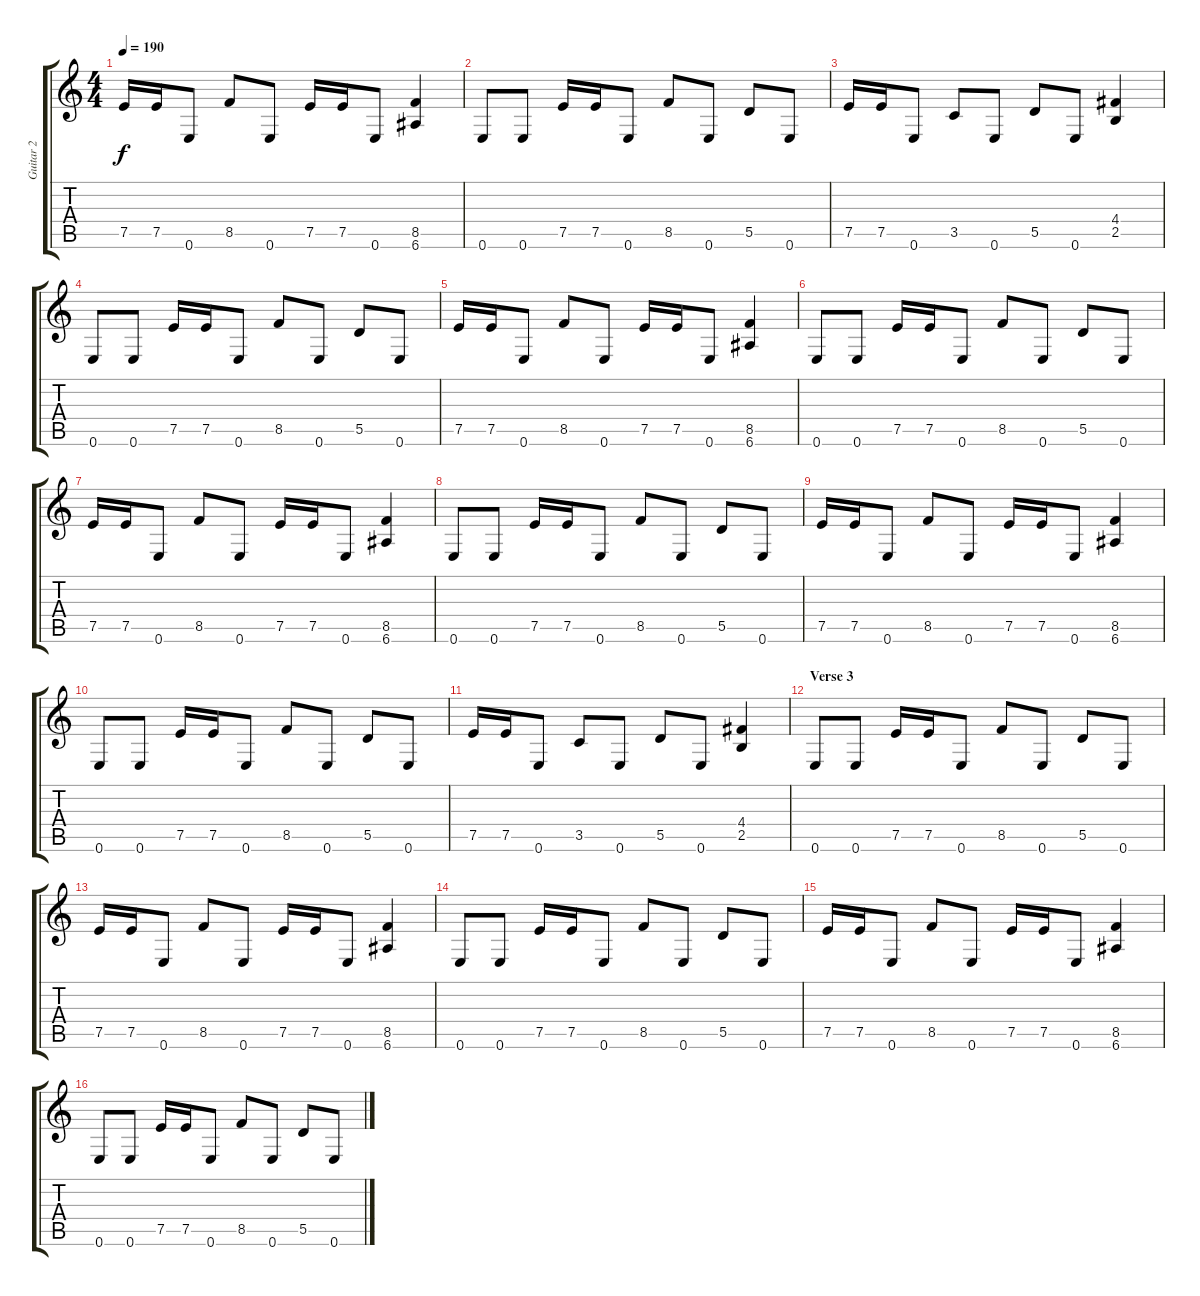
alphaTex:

\track ("Guitar 2" "Guitar 2") {instrument distortionguitar}
\staff {score tabs}
\tuning (E4 B3 G3 D3 A2 E2) {hide}
\ts (4 4)
\tempo 190
\clef g2
\ks c
7.5.16{dy f} 7.5.16 0.6.8 8.5.8 0.6.8 7.5.16 7.5.16 0.6.8 (8.5 6.6).4 |
0.6.8 0.6.8 7.5.16 7.5.16 0.6.8 8.5.8 0.6.8 5.5.8 0.6.8 |
7.5.16 7.5.16 0.6.8 3.5.8 0.6.8 5.5.8 0.6.8 (4.4 2.5).4 |
0.6.8 0.6.8 7.5.16 7.5.16 0.6.8 8.5.8 0.6.8 5.5.8 0.6.8 |
7.5.16 7.5.16 0.6.8 8.5.8 0.6.8 7.5.16 7.5.16 0.6.8 (8.5 6.6).4 |
0.6.8 0.6.8 7.5.16 7.5.16 0.6.8 8.5.8 0.6.8 5.5.8 0.6.8 |
7.5.16 7.5.16 0.6.8 8.5.8 0.6.8 7.5.16 7.5.16 0.6.8 (8.5 6.6).4 |
0.6.8 0.6.8 7.5.16 7.5.16 0.6.8 8.5.8 0.6.8 5.5.8 0.6.8 |
7.5.16 7.5.16 0.6.8 8.5.8 0.6.8 7.5.16 7.5.16 0.6.8 (8.5 6.6).4 |
0.6.8 0.6.8 7.5.16 7.5.16 0.6.8 8.5.8 0.6.8 5.5.8 0.6.8 |
7.5.16 7.5.16 0.6.8 3.5.8 0.6.8 5.5.8 0.6.8 (4.4 2.5).4 |
\section ("" "Verse 3")
0.6.8 0.6.8 7.5.16 7.5.16 0.6.8 8.5.8 0.6.8 5.5.8 0.6.8 |
7.5.16 7.5.16 0.6.8 8.5.8 0.6.8 7.5.16 7.5.16 0.6.8 (8.5 6.6).4 |
0.6.8 0.6.8 7.5.16 7.5.16 0.6.8 8.5.8 0.6.8 5.5.8 0.6.8 |
7.5.16 7.5.16 0.6.8 8.5.8 0.6.8 7.5.16 7.5.16 0.6.8 (8.5 6.6).4 |
0.6.8 0.6.8 7.5.16 7.5.16 0.6.8 8.5.8 0.6.8 5.5.8 0.6.8
